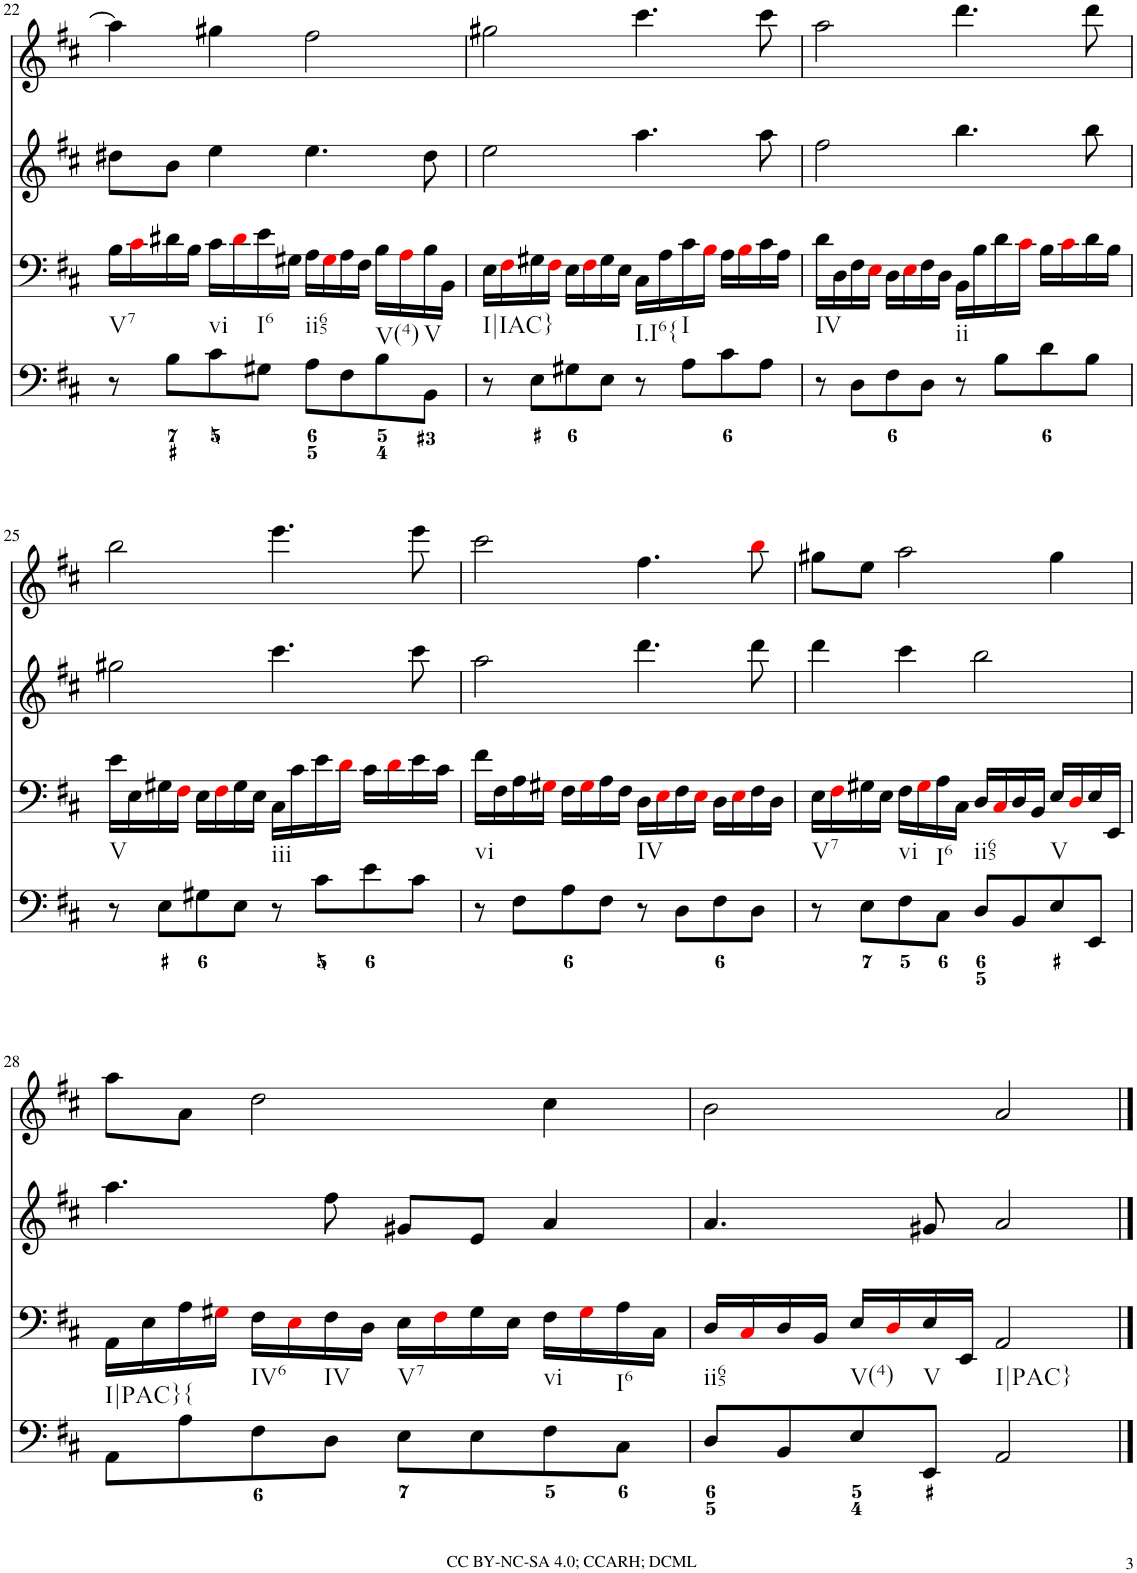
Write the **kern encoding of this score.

**kern	**kern	**kern	**kern
*part4	*part3	*part2	*part1
*staff4	*staff3	*staff2	*staff1
*I"Piano	*I"Piano	*I"Piano	*I"Piano
*I'Pno	*I'Pno	*I'Pno	*I'Pno
!!LO:PB:g=z
*clefF4	*clefF4	*clefG2	*clefG2
*k[f#c#]	*k[f#c#]	*k[f#c#]	*k[f#c#]
*D:	*D:	*D:	*D:
*M4/4	*M4/4	*M4/4	*M4/4
*met(c)	*met(c)	*met(c)	*met(c)
=22	=22	=22	=22
!	!LO:TX:b:t=V7	!	!
8r	16B\LL	8dd#X\L	4aa\]
.	16c#i\	.	.
8B\L	16d#X\	8b\J	.
.	16B\JJ	.	.
!	!LO:TX:b:t=vi	!	!
8c#\	16c#\LL	4ee\	4gg#X\
.	16d#i\	.	.
!	!LO:TX:b:t=I6	!	!
8G#X\J	16e\	.	.
.	16G#X\JJ	.	.
!	!LO:TX:b:t=ii65	!	!
8A\L	16A\LL	4.ee\	2ff#\
.	16G#i\	.	.
8F#\	16A\	.	.
.	16F#\JJ	.	.
!	!LO:TX:b:t=V(4)	!	!
8B\	16B\LL	.	.
.	16Ai\	.	.
!	!LO:TX:b:t=V	!	!
8BB\J	16B\	8dd#\	.
.	16BB\JJ	.	.
=23	=23	=23	=23
!	!LO:TX:b:t=I|IAC}	!	!
8r	16E\LL	2ee\	2gg#X\
.	16F#i\	.	.
8E\L	16G#X\	.	.
.	16F#i\JJ	.	.
8G#X\	16E\LL	.	.
.	16F#i\	.	.
8E\J	16G#\	.	.
.	16E\JJ	.	.
!	!LO:TX:b:t=I.I6{	!	!
8r	16C#\LL	4.aa\	4.ccc#\
.	16A\	.	.
!	!LO:TX:b:t=I	!	!
8A\L	16c#\	.	.
.	16Bi\JJ	.	.
8c#\	16A\LL	.	.
.	16Bi\	.	.
8A\J	16c#\	8aa\	8ccc#\
.	16A\JJ	.	.
=24	=24	=24	=24
!	!LO:TX:b:t=IV	!	!
8r	16d\LL	2ff#\	2aa\
.	16D\	.	.
8D\L	16F#\	.	.
.	16Ei\JJ	.	.
8F#\	16D\LL	.	.
.	16Ei\	.	.
8D\J	16F#\	.	.
.	16D\JJ	.	.
!	!LO:TX:b:t=ii	!	!
8r	16BB\LL	4.bb\	4.ddd\
.	16B\	.	.
8B\L	16d\	.	.
.	16c#i\JJ	.	.
8d\	16B\LL	.	.
.	16c#i\	.	.
8B\J	16d\	8bb\	8ddd\
.	16B\JJ	.	.
!!LO:LB:g=z
=25	=25	=25	=25
!	!LO:TX:b:t=V	!	!
8r	16e\LL	2gg#X\	2bb\
.	16E\	.	.
8E\L	16G#X\	.	.
.	16F#i\JJ	.	.
8G#X\	16E\LL	.	.
.	16F#i\	.	.
8E\J	16G#\	.	.
.	16E\JJ	.	.
!	!LO:TX:b:t=iii	!	!
8r	16C#\LL	4.ccc#\	4.eee\
.	16c#\	.	.
8c#\L	16e\	.	.
.	16di\JJ	.	.
8e\	16c#\LL	.	.
.	16di\	.	.
8c#\J	16e\	8ccc#\	8eee\
.	16c#\JJ	.	.
=26	=26	=26	=26
!	!LO:TX:b:t=vi	!	!
8r	16f#\LL	2aa\	2ccc#\
.	16F#\	.	.
8F#\L	16A\	.	.
.	16G#Xi\JJ	.	.
8A\	16F#\LL	.	.
.	16G#i\	.	.
8F#\J	16A\	.	.
.	16F#\JJ	.	.
!	!LO:TX:b:t=IV	!	!
8r	16D\LL	4.ddd\	4.ff#\
.	16Ei\	.	.
8D\L	16F#\	.	.
.	16Ei\JJ	.	.
8F#\	16D\LL	.	.
.	16Ei\	.	.
8D\J	16F#\	8ddd\	8bbi\
.	16D\JJ	.	.
=27	=27	=27	=27
!	!LO:TX:b:t=V7	!	!
8r	16E\LL	4ddd\	8gg#X\L
.	16F#i\	.	.
8E\L	16G#X\	.	8ee\J
.	16E\JJ	.	.
!	!LO:TX:b:t=vi	!	!
8F#\	16F#\LL	4ccc#\	2aa\
.	16G#i\	.	.
!	!LO:TX:b:t=I6	!	!
8C#\J	16A\	.	.
.	16C#\JJ	.	.
!	!LO:TX:b:t=ii65	!	!
8D/L	16D/LL	2bb\	.
.	16C#i/	.	.
8BB/	16D/	.	.
.	16BB/JJ	.	.
!	!LO:TX:b:t=V	!	!
8E/	16E/LL	.	4gg#\
.	16Di/	.	.
8EE/J	16E/	.	.
.	16EE/JJ	.	.
!!LO:LB:g=z
=28	=28	=28	=28
!	!LO:TX:b:t=I|PAC}{	!	!
8AA\L	16AA\LL	4.aa\	8aa\L
.	16E\	.	.
8A\	16A\	.	8a\J
.	16G#Xi\JJ	.	.
!	!LO:TX:b:t=IV6	!	!
8F#\	16F#\LL	.	2dd\
.	16Ei\	.	.
!	!LO:TX:b:t=IV	!	!
8D\J	16F#\	8ff#\	.
.	16D\JJ	.	.
!	!LO:TX:b:t=V7	!	!
8E\L	16E\LL	8g#X/L	.
.	16F#i\	.	.
8E\	16G#\	8e/J	.
.	16E\JJ	.	.
!	!LO:TX:b:t=vi	!	!
8F#\	16F#\LL	4a/	4cc#\
.	16G#i\	.	.
!	!LO:TX:b:t=I6	!	!
8C#\J	16A\	.	.
.	16C#\JJ	.	.
=29	=29	=29	=29
!	!LO:TX:b:t=ii65	!	!
8D/L	16D/LL	4.a/	2b\
.	16C#i/	.	.
8BB/	16D/	.	.
.	16BB/JJ	.	.
!	!LO:TX:b:t=V(4)	!	!
8E/	16E/LL	.	.
.	16Di/	.	.
!	!LO:TX:b:t=V	!	!
8EE/J	16E/	8g#X/	.
.	16EE/JJ	.	.
!	!LO:TX:b:t=I|PAC}	!	!
2AA/	2AA/	2a/	2a/
==	==	==	==
*-	*-	*-	*-
